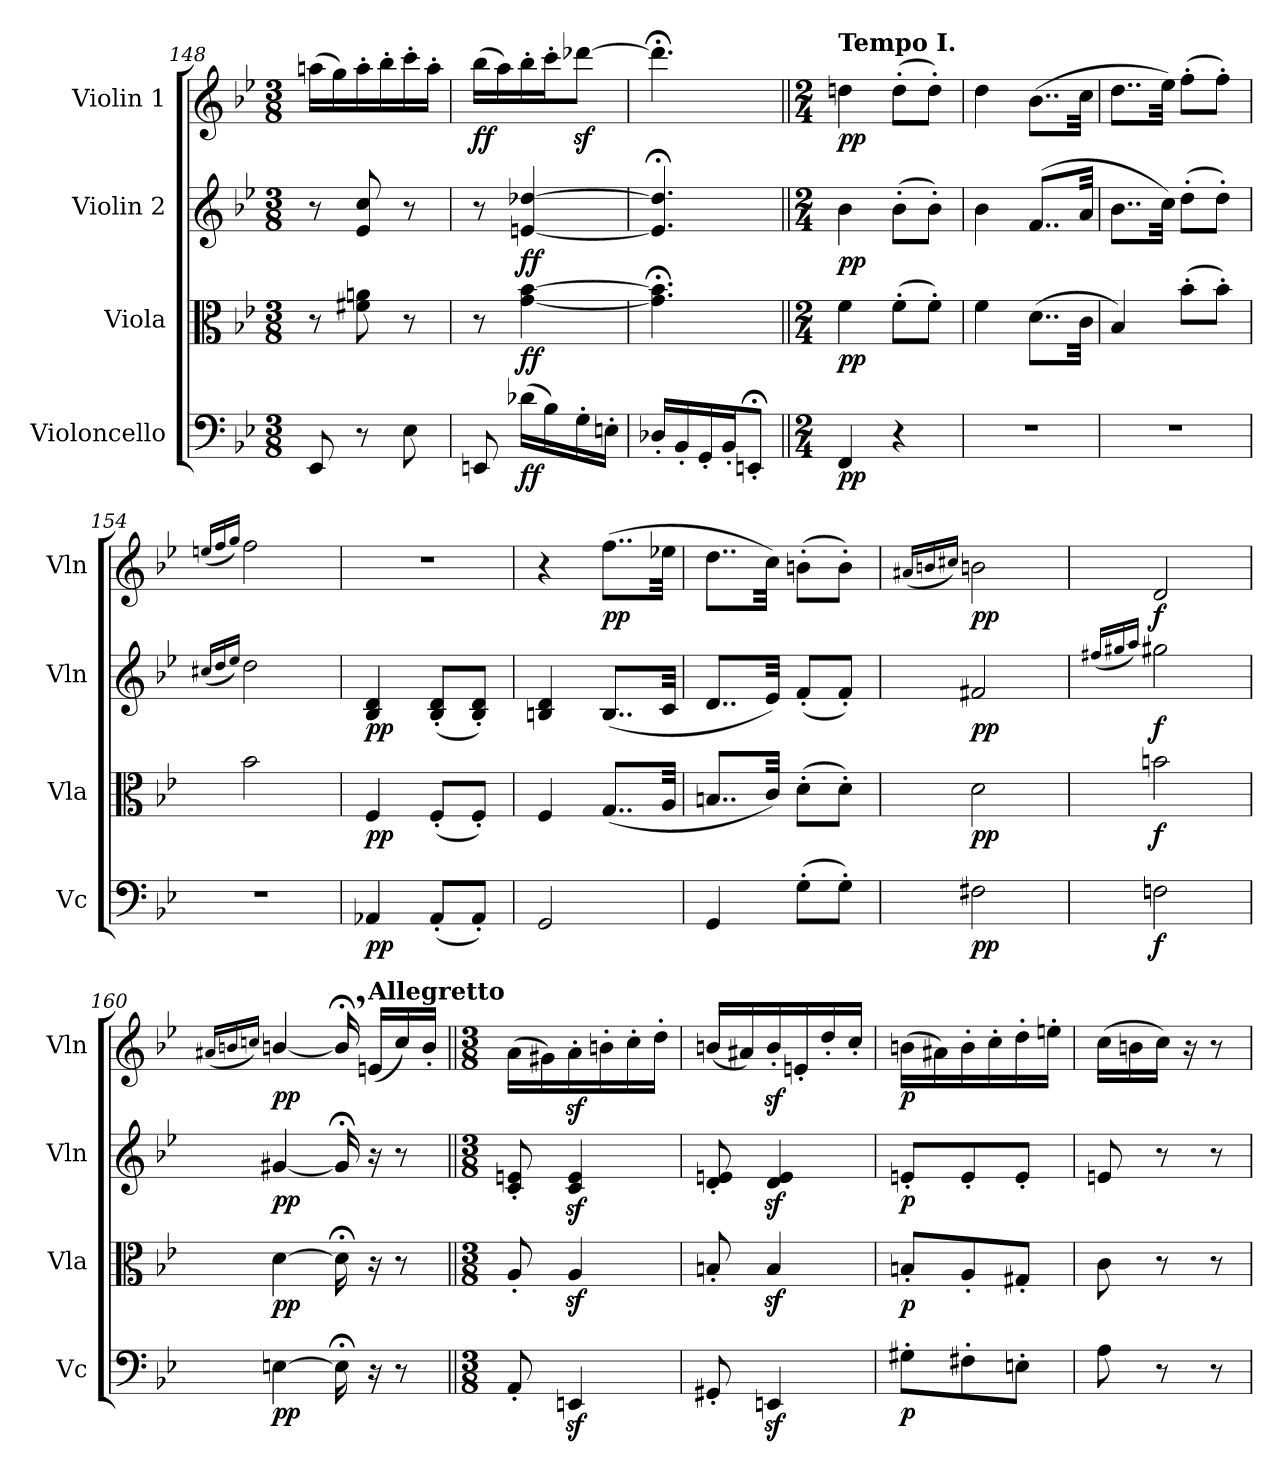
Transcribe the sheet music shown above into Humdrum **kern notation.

**kern	**dynam	**kern	**dynam	**kern	**dynam	**kern	**dynam
*part4	*part4	*part3	*part3	*part2	*part2	*part1	*part1
*staff4	*staff4	*staff3	*staff3	*staff2	*staff2	*staff1	*staff1
*I"Violoncello	*	*I"Viola	*	*I"Violin 2	*	*I"Violin 1	*
*I'Vc	*	*I'Vla	*	*I'Vln	*	*I'Vln	*
!!LO:LB:g=z
*clefF4	*	*clefC3	*	*clefG2	*	*clefG2	*
*k[b-e-]	*	*k[b-e-]	*	*k[b-e-]	*	*k[b-e-]	*
*M3/8	*	*M3/8	*	*M3/8	*	*M3/8	*
=148	=148	=148	=148	=148	=148	=148	=148
8EE-/	.	8r	.	8r	.	(16aan\LL	.
.	.	.	.	.	.	16gg\)	.
8r	.	8f#X\ 8an\	.	8e-/ 8cc/	.	16aa'\	.
.	.	.	.	.	.	16bb-'\	.
8E-\	.	8r	.	8r	.	16ccc'\	.
.	.	.	.	.	.	16aa'\JJ	.
=149	=149	=149	=149	=149	=149	=149	=149
!	!	!	!	!	!	!	!LO:DY:b
8EEn/	.	8r	.	8r	.	(16bb-\LL	ff
.	.	.	.	.	.	16aa\)	.
!	!LO:DY:b	!	!LO:DY:b	!	!LO:DY:b	!	!
(16d-X\LL	ff	[4g\ [4b-\	ff	[4en/ [4dd-X/	ff	16bb-'\	.
16B-\)	.	.	.	.	.	16ccc'\J	.
16G'\	.	.	.	.	.	[8ddd-Xz<\J	.
16En'\JJ	.	.	.	.	.	.	.
=150	=150	=150	=150	=150	=150	=150	=150
16D-X'/LL	.	4.g\];< 4.b-\];<	.	4.e/];< 4.dd-/];<	.	4.ddd-;<\]	.
16BB-'/	.	.	.	.	.	.	.
16GG'/	.	.	.	.	.	.	.
16BB-'/J	.	.	.	.	.	.	.
8EEn;<'/J	.	.	.	.	.	.	.
!!LO:LB:g=z
=151||	=151||	=151||	=151||	=151||	=151||	=151||	=151||
*M2/4	*	*M2/4	*	*M2/4	*	*M2/4	*
!	!	!	!	!	!	!LO:TX:a:B:t=Tempo I.	!
!	!LO:DY:b	!	!LO:DY:b	!	!LO:DY:b	!	!LO:DY:b
4FF/	pp	4f\	pp	4b-\	pp	4ddn\	pp
4r	.	(8f'\L	.	(8b-'\L	.	(8dd'\L	.
.	.	8f'\J)	.	8b-'\J)	.	8dd'\J)	.
=152	=152	=152	=152	=152	=152	=152	=152
2r	.	4f\	.	4b-\	.	4dd\	.
.	.	(8..d\L	.	(8..f/L	.	(8..b-\L	.
.	.	32c\Jkk	.	32a/Jkk	.	32cc\Jkk	.
=153	=153	=153	=153	=153	=153	=153	=153
2r	.	4B-/)	.	8..b-\L	.	8..dd\L	.
.	.	.	.	32cc\Jkk)	.	32ee-\Jkk)	.
.	.	(8b-'\L	.	(8dd'\L	.	(8ff'\L	.
.	.	8b-'\J)	.	8dd'\J)	.	8ff'\J)	.
=154	=154	=154	=154	=154	=154	=154	=154
.	.	.	.	(16qcc#X/LL	.	(16qeen/LL	.
.	.	.	.	16qdd/	.	16qff/	.
.	.	.	.	16qee-/JJ)	.	16qgg/JJ)	.
2r	.	2b-\	.	2dd\	.	2ff\	.
=155	=155	=155	=155	=155	=155	=155	=155
!	!LO:DY:b	!	!LO:DY:b	!	!LO:DY:b	!	!
4AA-X/	pp	4F/	pp	4B-/ 4d/	pp	2r	.
(8AA-'/L	.	(8F'/L	.	(8B-/' 8d/'L	.	.	.
8AA-'/J)	.	8F'/J)	.	8B-/' 8d/'J)	.	.	.
=156	=156	=156	=156	=156	=156	=156	=156
2GG/	.	4F/	.	4Bn/ 4d/	.	4r	.
!	!	!	!	!	!	!	!LO:DY:b
.	.	(8..G/L	.	(8..B/L	.	(8..ff\L	pp
.	.	32A/Jkk	.	32c/Jkk	.	32ee-X\Jkk	.
=157	=157	=157	=157	=157	=157	=157	=157
4GG/	.	8..Bn/L	.	8..d/L	.	8..dd\L	.
.	.	32c/Jkk)	.	32e-/Jkk)	.	32cc\Jkk)	.
(8G'\L	.	(8d'\L	.	(8f'/L	.	(8bn'\L	.
8G'\J)	.	8d'\J)	.	8f'/J)	.	8b'\J)	.
=158	=158	=158	=158	=158	=158	=158	=158
.	.	.	.	.	.	(16qa#X/LL	.
.	.	.	.	.	.	16qbn/	.
.	.	.	.	.	.	16qcc#X/JJ)	.
!	!LO:DY:b	!	!LO:DY:b	!	!LO:DY:b	!	!LO:DY:b
2F#X\	pp	2d\	pp	2f#X/	pp	2bn\	pp
=159	=159	=159	=159	=159	=159	=159	=159
.	.	.	.	(16qff#X/LL	.	.	.
.	.	.	.	16qgg#X/	.	.	.
.	.	.	.	16qaa/JJ)	.	.	.
!	!LO:DY:b	!	!LO:DY:b	!	!LO:DY:b	!	!LO:DY:b
2Fn\	f	2bn\	f	2gg#X\	f	2d/	f
=160	=160	=160	=160	=160	=160	=160	=160
.	.	.	.	.	.	(16qa#X/LL	.
.	.	.	.	.	.	16qbn/	.
.	.	.	.	.	.	16qccn/JJ)	.
!	!LO:DY:b	!	!LO:DY:b	!	!LO:DY:b	!	!LO:DY:b
[4En\	pp	[4d\	pp	[4g#X/	pp	[4bn/	pp
16E;<\]	.	16d;<\]	.	16g#;</]	.	16b;<,/]	.
!	!	!	!	!	!	!LO:TX:a:B:t=Allegretto	!
16r	.	16r	.	16r	.	(16en/LL	.
8r	.	8r	.	8r	.	16cc/)	.
.	.	.	.	.	.	16b'/JJ	.
!!LO:LB:g=z
=161||	=161||	=161||	=161||	=161||	=161||	=161||	=161||
*M3/8	*	*M3/8	*	*M3/8	*	*M3/8	*
8AA'/	.	8A'/	.	8c/' 8en/'	.	(16a\LL	.
.	.	.	.	.	.	16g#X\)	.
4EEnz</	.	4Az</	.	4c/z< 4e/z<	.	16az<'\	.
.	.	.	.	.	.	16bn'\	.
.	.	.	.	.	.	16cc'\	.
.	.	.	.	.	.	16dd'\JJ	.
=162	=162	=162	=162	=162	=162	=162	=162
8GG#X'/	.	8Bn'/	.	8d/' 8en/'	.	(16bn/LL	.
.	.	.	.	.	.	16a#X/)	.
4EEnz</	.	4Bz</	.	4d/z< 4e/z<	.	16bz<'/	.
.	.	.	.	.	.	16en'/	.
.	.	.	.	.	.	16dd'/	.
.	.	.	.	.	.	16cc'/JJ	.
=163	=163	=163	=163	=163	=163	=163	=163
!	!LO:DY:b	!	!LO:DY:b	!	!LO:DY:b	!	!LO:DY:b
8G#X'\L	p	8Bn'/L	p	8en'/L	p	(16bn\LL	p
.	.	.	.	.	.	16a#X\)	.
8F#X'\	.	8A'/	.	8e'/	.	16b'\	.
.	.	.	.	.	.	16cc'\	.
8En'\J	.	8G#X'/J	.	8e'/J	.	16dd'\	.
.	.	.	.	.	.	16een'\JJ	.
=164	=164	=164	=164	=164	=164	=164	=164
8A\	.	8c\	.	8en/	.	(16cc\LL	.
.	.	.	.	.	.	16bn\	.
8r	.	8r	.	8r	.	16cc\JJ)	.
.	.	.	.	.	.	16r	.
8r	.	8r	.	8r	.	8r	.
=	=	=	=	=	=	=	=
*-	*-	*-	*-	*-	*-	*-	*-
